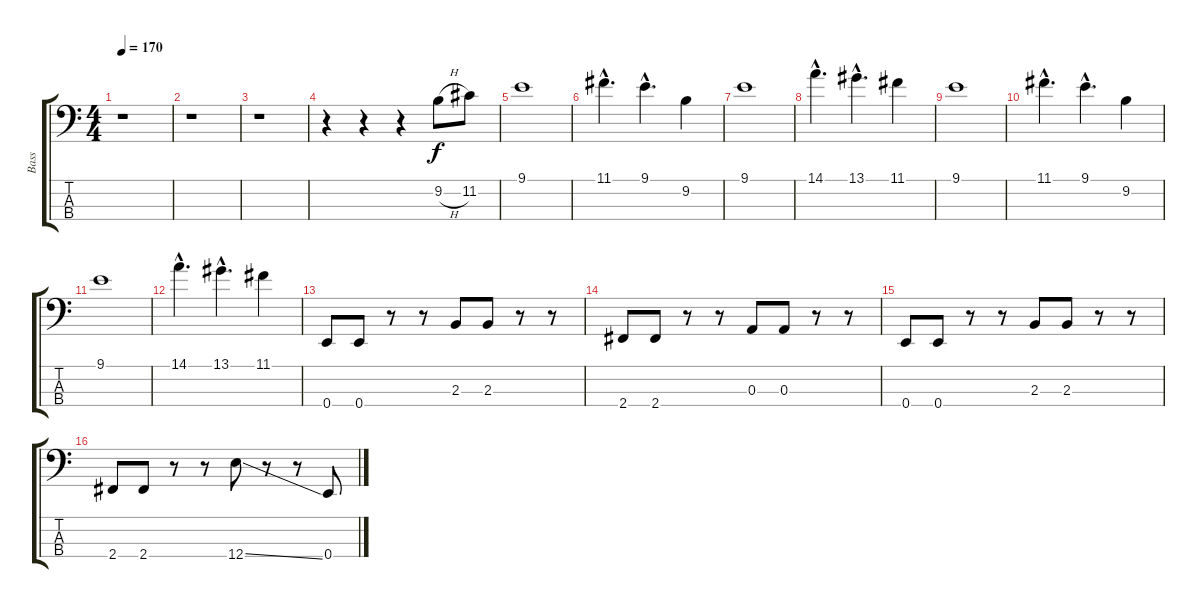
\track ("Bass" "Bass") {instrument electricbasspick}
\staff {score tabs}
\tuning (G2 D2 A1 E1) {hide}
\ts (4 4)
\tempo 170
\clef f4
\ks c
r.1{dy f} |
r.1 |
r.1 |
r.4 r.4 r.4 9.2{h}.8 11.2.8 |
9.1.1 |
11.1{hac}.4{d} 9.1{hac}.4{d} 9.2.4 |
9.1.1 |
14.1{hac}.4{d} 13.1{hac}.4{d} 11.1.4 |
9.1.1 |
11.1{hac}.4{d} 9.1{hac}.4{d} 9.2.4 |
9.1.1 |
14.1{hac}.4{d} 13.1{hac}.4{d} 11.1.4 |
0.4.8 0.4.8 r.8 r.8 2.3.8 2.3.8 r.8 r.8 |
2.4.8 2.4.8 r.8 r.8 0.3.8 0.3.8 r.8 r.8 |
0.4.8 0.4.8 r.8 r.8 2.3.8 2.3.8 r.8 r.8 |
2.4.8 2.4.8 r.8 r.8 12.4{ss}.8 r.8 r.8 0.4.8
